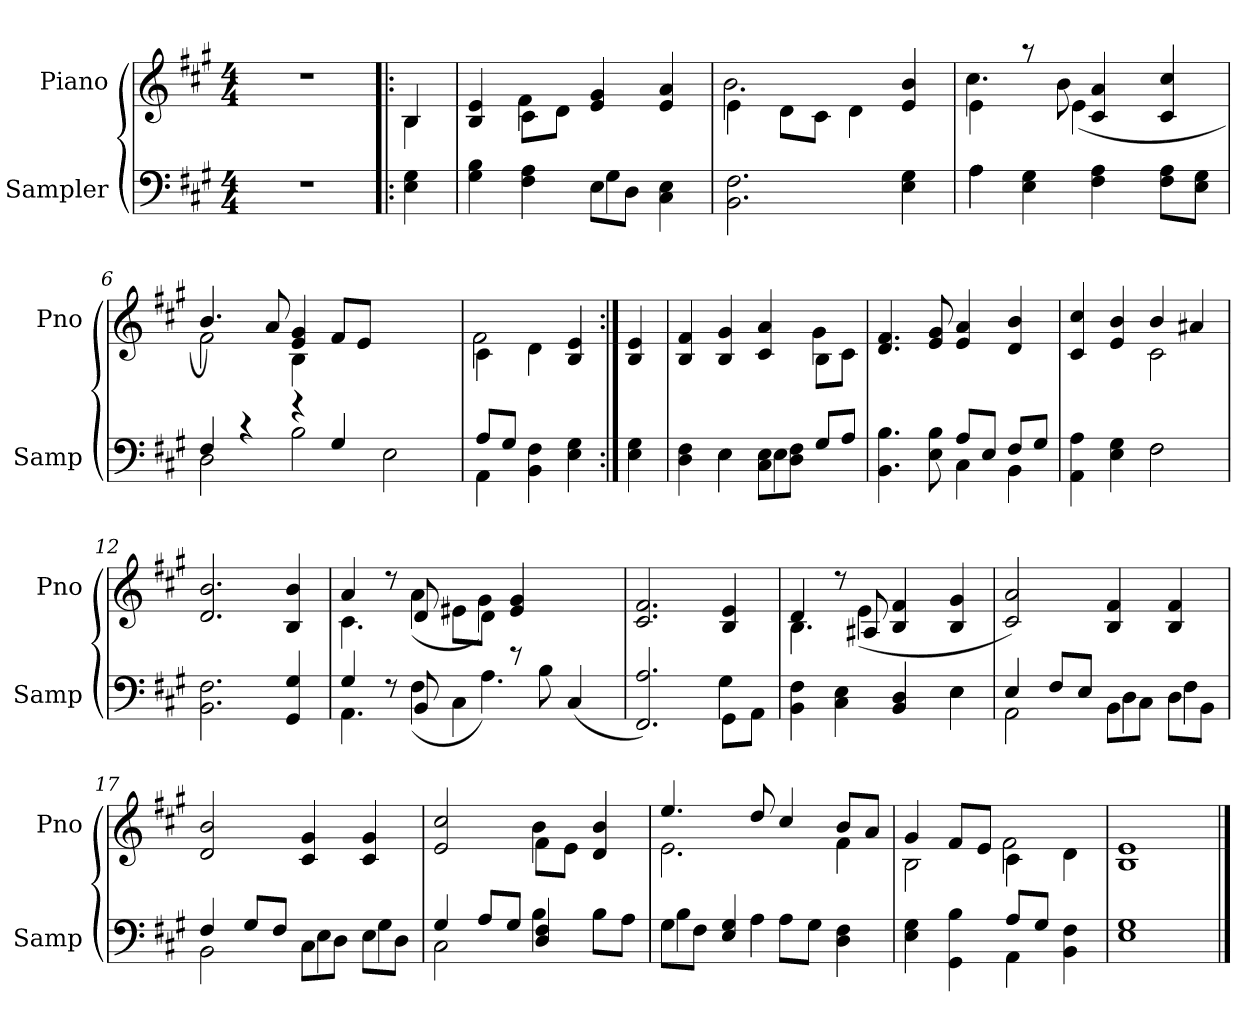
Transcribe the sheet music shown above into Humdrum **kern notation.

**kern	**kern
*part2	*part1
*staff2	*staff1
*I"Sampler	*I"Piano
*I'Samp	*I'Pno
*clefF4	*clefG2
*k[f#c#g#]	*k[f#c#g#]
*A:	*A:
*M4/4	*M4/4
=1	=1
1r	1r
=2!|:	=2!|:
*	*^
4E 4G#	4B/	4B
=3	=3	=3
*^	*	*
4G# 4B	2ryy	4B/ 4e/	4ryy
4F# 4A	.	8c#\L	4f#
.	.	8d\J	.
8E\L	4G#	4e 4g#	2ryy
8D\J	.	.	.
4C# 4E	4ryy	4e 4a	.
*v	*v	*	*
=4	=4	=4
2.BB 2.F#	4e\	2.b
.	8d\L	.
.	8c#\J	.
.	4d\	.
4E 4G#	4e 4b	4ryy
=5	=5	=5
*^	*	*
4A\	4A	4e\	4.cc#
4E 4G#	2.ryy	8r	.
.	.	8b\	(4e
4F# 4A	.	4c# 4a	.
.	.	.	4.ryy
8F#\ 8A\L	.	4c# 4cc#	.
8E\ 8G#\J	.	.	.
=6	=6	=6	=6
4F#/	2D	4.b/)	2f#
4r	.	.	.
.	.	8a/	.
4r	2B	4e 4g#	4B
4G#/	.	8f#/L	2ryy
.	.	8e/J	.
2ryy	2E	2ryy	.
.	.	.	4ryy
=7	=7	=7	=7
8A/L	4AA	4c#\	2f#
8G#/J	.	.	.
4BB 4F#	2ryy	4d\	.
4E 4G#	.	4B 4e	4ryy
*v	*v	*	*
=8:|!	=8:|!	=8:|!
!	!LO:TX:t=Refrain	!
*	*v	*v
4E 4G#	4B 4e
=9	=9
*^	*^
4D 4F#	4ryy	4B 4f#	2.ryy
4E\	4E	4B 4g#	.
8C#\ 8E\L	4E	4c# 4a	.
8D\ 8F#\J	.	.	.
8G#/L	4ryy	8B\L	4g#
8A/J	.	8c#\J	.
*	*	*v	*v
=10	=10	=10
4.BB 4.B	2ryy	4.d 4.f#
8E 8B	.	8e 8g#
8A/L	4C#	4e 4a
8E/J	.	.
8F#/L	4BB	4d 4b
8G#/J	.	.
=11	=11	=11
*	*	*^
4AA 4A	2ryy	4c# 4cc#	2ryy
4E 4G#	.	4e 4b	.
2F#\	2F#	4b/	2c#
.	.	4a#X/	.
*v	*v	*	*
*	*v	*v
=12	=12
2.BB 2.F#	2.d 2.b
4GG# 4G#	4B 4b
=13	=13
*^	*^
4G#/	4.AA	4a/	4.c#
8r	.	8r	.
8BB/	(4F#	8d/	(4a
4C#\	.	8e#X\L	.
.	4.A)	8d\J	4g#)
8r	.	4e# 4g#	.
8B\	.	.	4ryy
4ryy	(4C#	4ryy	.
.	.	.	8ryy
*	*	*v	*v
=14	=14	=14
2.FF# 2.A)	2.ryy	2.c# 2.f#
8GG#\L	4G#	4B 4e
8AA\J	.	.
=15	=15	=15
*	*	*^
4BB 4F#	2.ryy	4d/	4.B
4C# 4E	.	8r	.
.	.	8A#X/	(4e
4BB 4D	.	4B 4f#	.
.	.	.	4.ryy
4E\	4E	4B 4g#	.
*	*	*v	*v
=16	=16	=16
4E/	2AA	2c# 2a)
8F#/L	.	.
8E/J	.	.
8BB\L	4D	4B 4f#
8C#\J	.	.
8D\L	4F#	4B 4f#
8BB\J	.	.
=17	=17	=17
4F#/	2BB	2d 2b
8G#/L	.	.
8F#/J	.	.
8C#\L	4E	4c# 4g#
8D\J	.	.
8E\L	4G#	4c# 4g#
8D\J	.	.
=18	=18	=18
*	*	*^
4G#/	2C#	2e 2cc#	2ryy
8A/L	.	.	.
8G#/J	.	.	.
4D 4F#	4B	8f#\L	4b
.	.	8e\J	.
8B\L	4ryy	4d 4b	4ryy
8A\J	.	.	.
=19	=19	=19	=19
8G#\L	4B	4.ee/	2.e
8F#\J	.	.	.
4E 4G#	8ryy	.	.
.	4A	8dd/	.
8A\L	.	4cc#/	.
8G#\J	4.ryy	.	.
4D 4F#	.	8b/L	4f#
.	.	8a/J	.
=20	=20	=20	=20
4E 4G#	2ryy	4g#/	2B
4GG# 4B	.	8f#/L	.
.	.	8e/J	.
8A/L	4AA	4c#\	2f#
8G#/J	.	.	.
4BB 4F#	4ryy	4d\	.
*v	*v	*	*
*	*v	*v
=21	=21
1E 1G#	1B 1e
==	==
*-	*-
